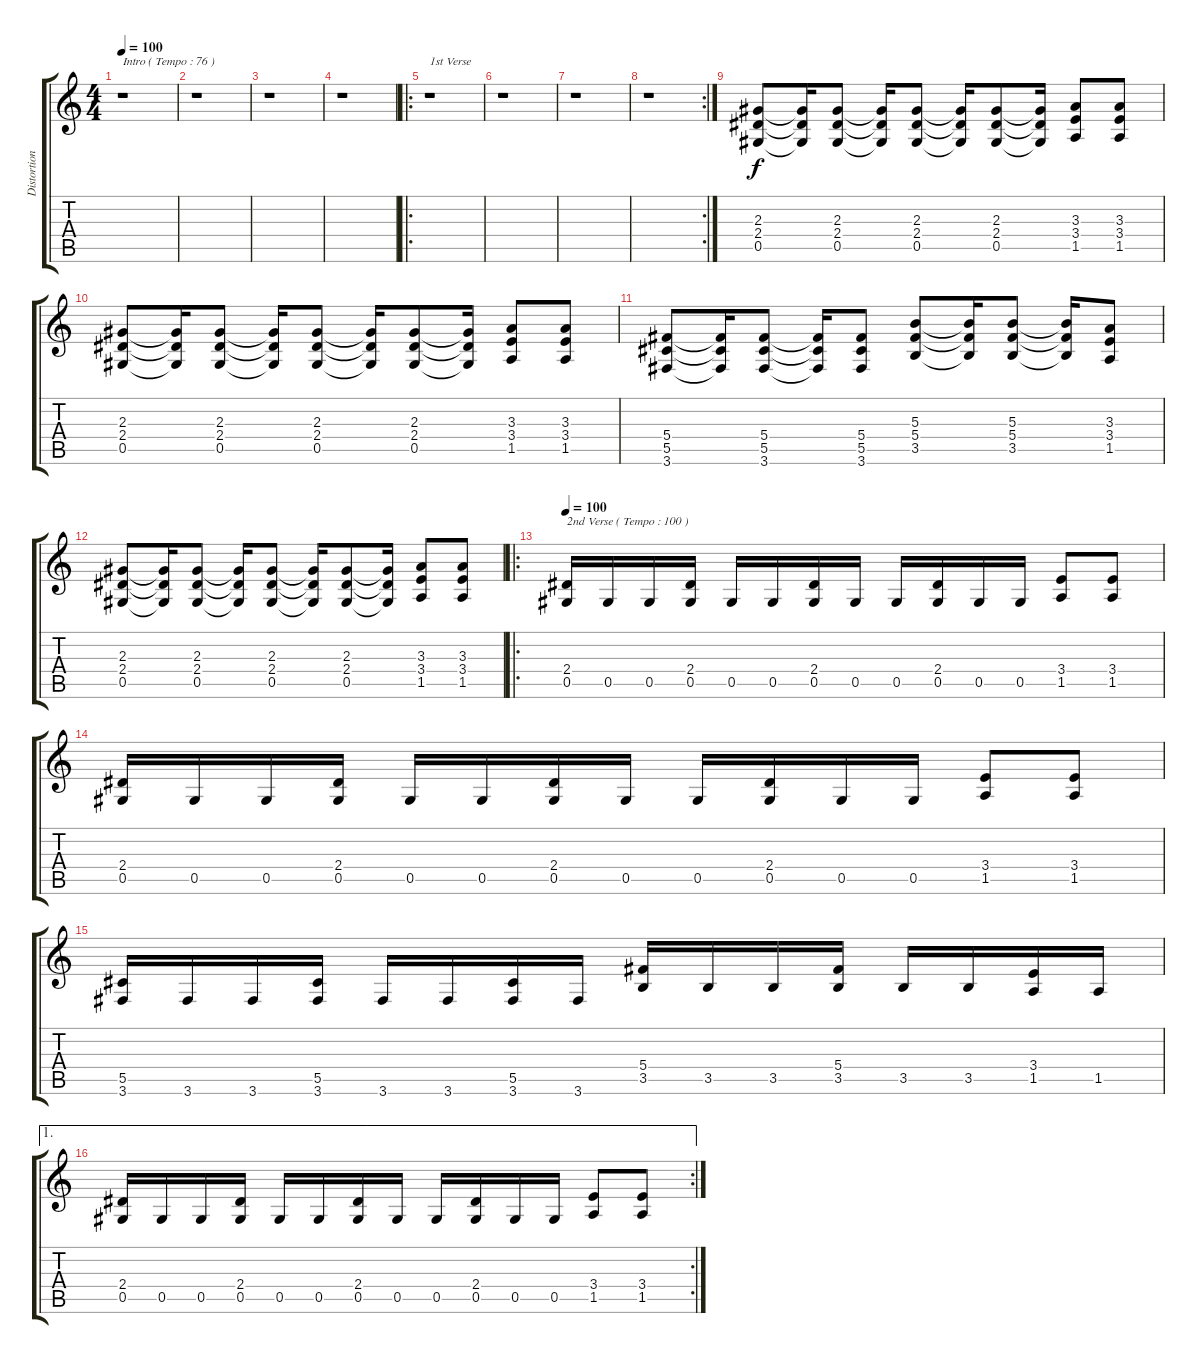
\track ("Distortion Guitar II" "Distortion") {instrument distortionguitar}
\staff {score tabs}
\tuning (Eb4 Bb3 Gb3 Db3 Ab2 Eb2) {hide}
\ts (4 4)
\tempo 100
\tempo 76
\tempo 100
\clef g2
\ks c
r.1{txt "Intro ( Tempo : 76 )" dy f instrument distortionguitar} |
r.1 |
r.1 |
r.1 |
\ro
r.1{txt "1st Verse"} |
r.1 |
r.1 |
\rc 2
r.1 |
(2.3 2.4 0.5).8 (2.3{t} 2.4{t} 0.5{t}).16 (2.3 2.4 0.5).8 (2.3{t} 2.4{t} 0.5{t}).16 (2.3 2.4 0.5).8 (2.3{t} 2.4{t} 0.5{t}).16 (2.3 2.4 0.5).8 (2.3{t} 2.4{t} 0.5{t}).16 (3.3 3.4 1.5).8 (3.3 3.4 1.5).8 |
(2.3 2.4 0.5).8 (2.3{t} 2.4{t} 0.5{t}).16 (2.3 2.4 0.5).8 (2.3{t} 2.4{t} 0.5{t}).16 (2.3 2.4 0.5).8 (2.3{t} 2.4{t} 0.5{t}).16 (2.3 2.4 0.5).8 (2.3{t} 2.4{t} 0.5{t}).16 (3.3 3.4 1.5).8 (3.3 3.4 1.5).8 |
(5.4 5.5 3.6).8 (5.4{t} 5.5{t} 3.6{t}).16 (5.4 5.5 3.6).8 (5.4{t} 5.5{t} 3.6{t}).16 (5.4 5.5 3.6).8 (5.3 5.4 3.5).8 (5.3{t} 5.4{t} 3.5{t}).16 (5.3 5.4 3.5).8 (5.3{t} 5.4{t} 3.5{t}).16 (3.3 3.4 1.5).8 |
(2.3 2.4 0.5).8 (2.3{t} 2.4{t} 0.5{t}).16 (2.3 2.4 0.5).8 (2.3{t} 2.4{t} 0.5{t}).16 (2.3 2.4 0.5).8 (2.3{t} 2.4{t} 0.5{t}).16 (2.3 2.4 0.5).8 (2.3{t} 2.4{t} 0.5{t}).16 (3.3 3.4 1.5).8 (3.3 3.4 1.5).8 |
\ro
\tempo 100
(2.4 0.5).16{txt "2nd Verse ( Tempo : 100 )"} 0.5.16 0.5.16 (2.4 0.5).16 0.5.16 0.5.16 (2.4 0.5).16 0.5.16 0.5.16 (2.4 0.5).16 0.5.16 0.5.16 (3.4 1.5).8 (3.4 1.5).8 |
(2.4 0.5).16 0.5.16 0.5.16 (2.4 0.5).16 0.5.16 0.5.16 (2.4 0.5).16 0.5.16 0.5.16 (2.4 0.5).16 0.5.16 0.5.16 (3.4 1.5).8 (3.4 1.5).8 |
(5.5 3.6).16 3.6.16 3.6.16 (5.5 3.6).16 3.6.16 3.6.16 (5.5 3.6).16 3.6.16 (5.4 3.5).16 3.5.16 3.5.16 (5.4 3.5).16 3.5.16 3.5.16 (3.4 1.5).16 1.5.16 |
\ae 1
\rc 2
(2.4 0.5).16 0.5.16 0.5.16 (2.4 0.5).16 0.5.16 0.5.16 (2.4 0.5).16 0.5.16 0.5.16 (2.4 0.5).16 0.5.16 0.5.16 (3.4 1.5).8 (3.4 1.5).8
